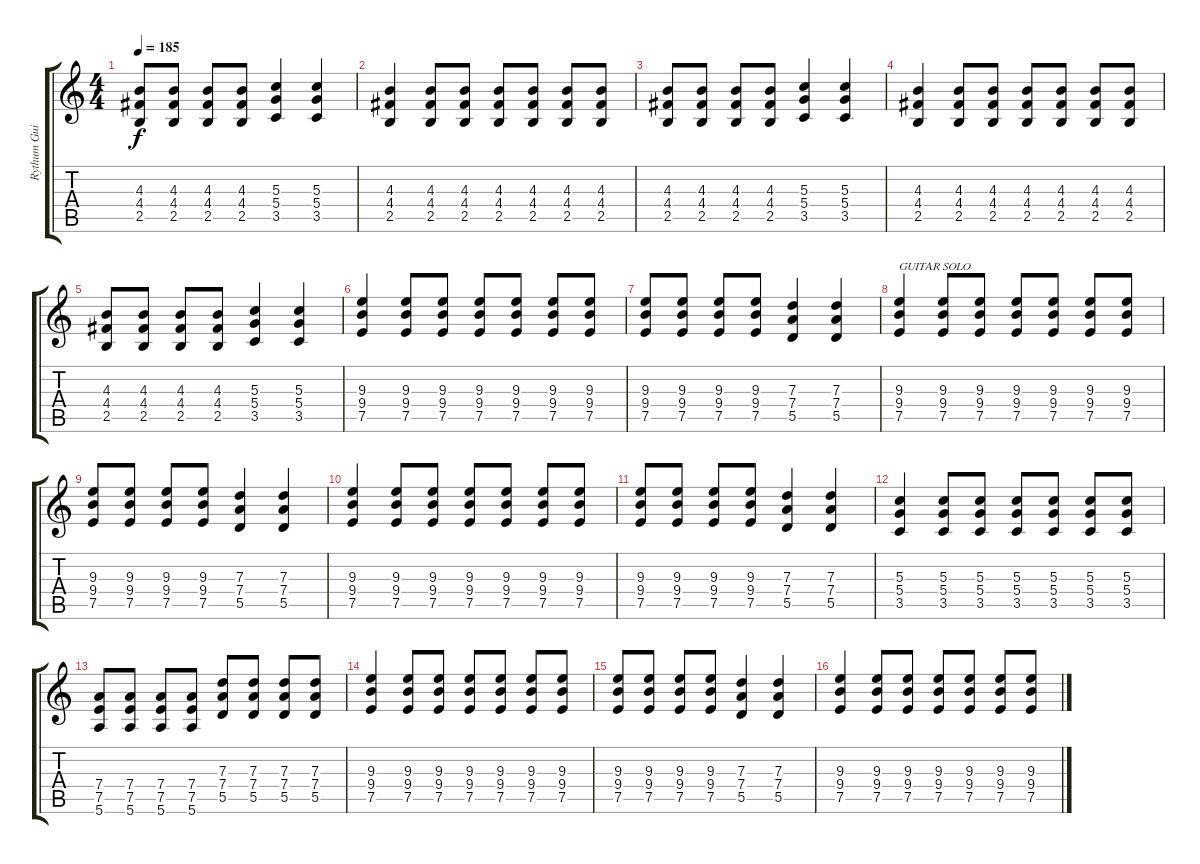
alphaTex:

\track ("Rythum Guitar" "Rythum Gui") {instrument overdrivenguitar}
\staff {score tabs}
\tuning (E4 B3 G3 D3 A2 E2) {hide}
\ts (4 4)
\tempo 185
\clef g2
\ks c
(4.3 4.4 2.5).8{dy f} (4.3 4.4 2.5).8 (4.3 4.4 2.5).8 (4.3 4.4 2.5).8 (5.3 5.4 3.5).4 (5.3 5.4 3.5).4 |
(4.3 4.4 2.5).4 (4.3 4.4 2.5).8 (4.3 4.4 2.5).8 (4.3 4.4 2.5).8 (4.3 4.4 2.5).8 (4.3 4.4 2.5).8 (4.3 4.4 2.5).8 |
(4.3 4.4 2.5).8 (4.3 4.4 2.5).8 (4.3 4.4 2.5).8 (4.3 4.4 2.5).8 (5.3 5.4 3.5).4 (5.3 5.4 3.5).4 |
(4.3 4.4 2.5).4 (4.3 4.4 2.5).8 (4.3 4.4 2.5).8 (4.3 4.4 2.5).8 (4.3 4.4 2.5).8 (4.3 4.4 2.5).8 (4.3 4.4 2.5).8 |
(4.3 4.4 2.5).8 (4.3 4.4 2.5).8 (4.3 4.4 2.5).8 (4.3 4.4 2.5).8 (5.3 5.4 3.5).4 (5.3 5.4 3.5).4 |
(9.3 9.4 7.5).4 (9.3 9.4 7.5).8 (9.3 9.4 7.5).8 (9.3 9.4 7.5).8 (9.3 9.4 7.5).8 (9.3 9.4 7.5).8 (9.3 9.4 7.5).8 |
(9.3 9.4 7.5).8 (9.3 9.4 7.5).8 (9.3 9.4 7.5).8 (9.3 9.4 7.5).8 (7.3 7.4 5.5).4 (7.3 7.4 5.5).4 |
(9.3 9.4 7.5).4{txt "GUITAR SOLO"} (9.3 9.4 7.5).8 (9.3 9.4 7.5).8 (9.3 9.4 7.5).8 (9.3 9.4 7.5).8 (9.3 9.4 7.5).8 (9.3 9.4 7.5).8 |
(9.3 9.4 7.5).8 (9.3 9.4 7.5).8 (9.3 9.4 7.5).8 (9.3 9.4 7.5).8 (7.3 7.4 5.5).4 (7.3 7.4 5.5).4 |
(9.3 9.4 7.5).4 (9.3 9.4 7.5).8 (9.3 9.4 7.5).8 (9.3 9.4 7.5).8 (9.3 9.4 7.5).8 (9.3 9.4 7.5).8 (9.3 9.4 7.5).8 |
(9.3 9.4 7.5).8 (9.3 9.4 7.5).8 (9.3 9.4 7.5).8 (9.3 9.4 7.5).8 (7.3 7.4 5.5).4 (7.3 7.4 5.5).4 |
(5.3 5.4 3.5).4 (5.3 5.4 3.5).8 (5.3 5.4 3.5).8 (5.3 5.4 3.5).8 (5.3 5.4 3.5).8 (5.3 5.4 3.5).8 (5.3 5.4 3.5).8 |
(7.4 7.5 5.6).8 (7.4 7.5 5.6).8 (7.4 7.5 5.6).8 (7.4 7.5 5.6).8 (7.3 7.4 5.5).8 (7.3 7.4 5.5).8 (7.3 7.4 5.5).8 (7.3 7.4 5.5).8 |
(9.3 9.4 7.5).4 (9.3 9.4 7.5).8 (9.3 9.4 7.5).8 (9.3 9.4 7.5).8 (9.3 9.4 7.5).8 (9.3 9.4 7.5).8 (9.3 9.4 7.5).8 |
(9.3 9.4 7.5).8 (9.3 9.4 7.5).8 (9.3 9.4 7.5).8 (9.3 9.4 7.5).8 (7.3 7.4 5.5).4 (7.3 7.4 5.5).4 |
(9.3 9.4 7.5).4 (9.3 9.4 7.5).8 (9.3 9.4 7.5).8 (9.3 9.4 7.5).8 (9.3 9.4 7.5).8 (9.3 9.4 7.5).8 (9.3 9.4 7.5).8
